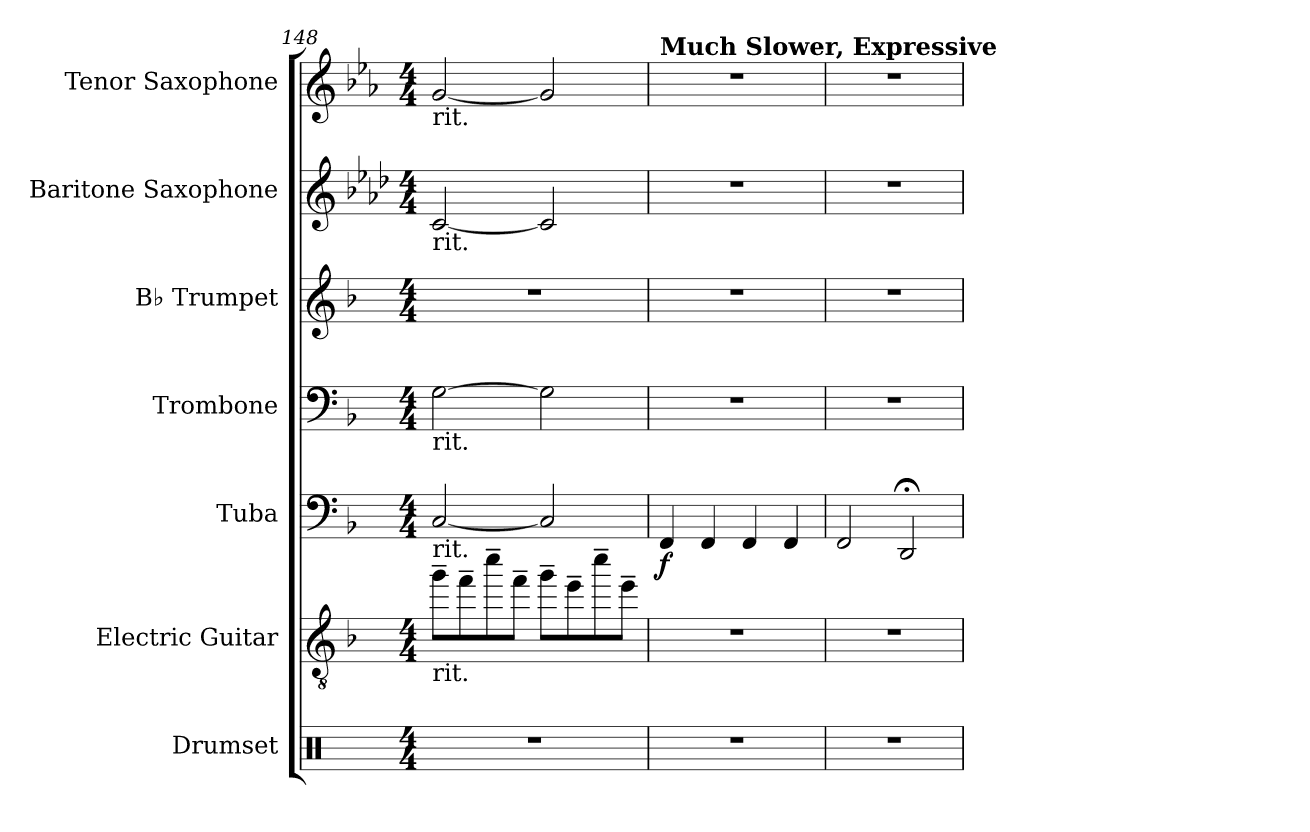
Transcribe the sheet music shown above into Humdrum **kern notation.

**kern	**kern	**kern	**dynam	**kern	**kern	**kern	**kern
*part7	*part6	*part5	*part5	*part4	*part3	*part2	*part1
*staff7	*staff6	*staff5	*staff5	*staff4	*staff3	*staff2	*staff1
*I"Drumset	*I"Electric Guitar	*I"Tuba	*	*I"Trombone	*I"B♭ Trumpet	*I"Baritone Saxophone	*I"Tenor Saxophone
*I'Drs.	*I'El. Guit.	*I'Tba.	*	*I'Tbn.	*I'B♭ Tpt.	*I'Bar. Sax.	*I'T. Sax.
*clefX	*clefGv2	*clefF4	*	*clefF4	*clefG2	*clefG2	*clefG2
*	*	*	*	*	*ITrd1c2	*ITrd12c21	*ITrd8c14
*k[]	*k[b-]	*k[b-]	*	*k[b-]	*k[b-e-a-]	*k[b-e-a-d-]	*k[b-e-a-]
*M4/4	*M4/4	*M4/4	*	*M4/4	*M4/4	*M4/4	*M4/4
=148	=148	=148	=148	=148	=148	=148	=148
!	!	!	!	!	!	!	!LO:TX:b:t=rit.
!	!	!	!	!	!	!LO:TX:b:t=rit.	!
!	!	!	!	!LO:TX:b:t=rit.	!	!	!
!	!	!LO:TX:b:t=rit.	!	!	!	!	!
!	!LO:TX:b:t=rit.	!	!	!	!	!	!
1r	8gg~\L	[2C/	.	[2G\	1r	[2C/	[2G/
.	8ff~\	.	.	.	.	.	.
.	8ccc~\	.	.	.	.	.	.
.	8ff~\J	.	.	.	.	.	.
.	8gg~\L	2C/]	.	2G\]	.	2C/]	2G/]
.	8ee~\	.	.	.	.	.	.
.	8ccc~\	.	.	.	.	.	.
.	8ee~\J	.	.	.	.	.	.
=149	=149	=149	=149	=149	=149	=149	=149
*	*	*	*	*	*	*	*MM74
!	!	!	!	!	!	!	!LO:TX:a:B:t=Much Slower, Expressive
!	!	!	!LO:DY:b	!	!	!	!
1r	1r	4FF/	f	1r	1r	1r	1r
.	.	4FF/	.	.	.	.	.
.	.	4FF/	.	.	.	.	.
.	.	4FF/	.	.	.	.	.
=150	=150	=150	=150	=150	=150	=150	=150
1r	1r	2FF/	.	1r	1r	1r	1r
.	.	2DD;</	.	.	.	.	.
=	=	=	=	=	=	=	=
*-	*-	*-	*-	*-	*-	*-	*-
